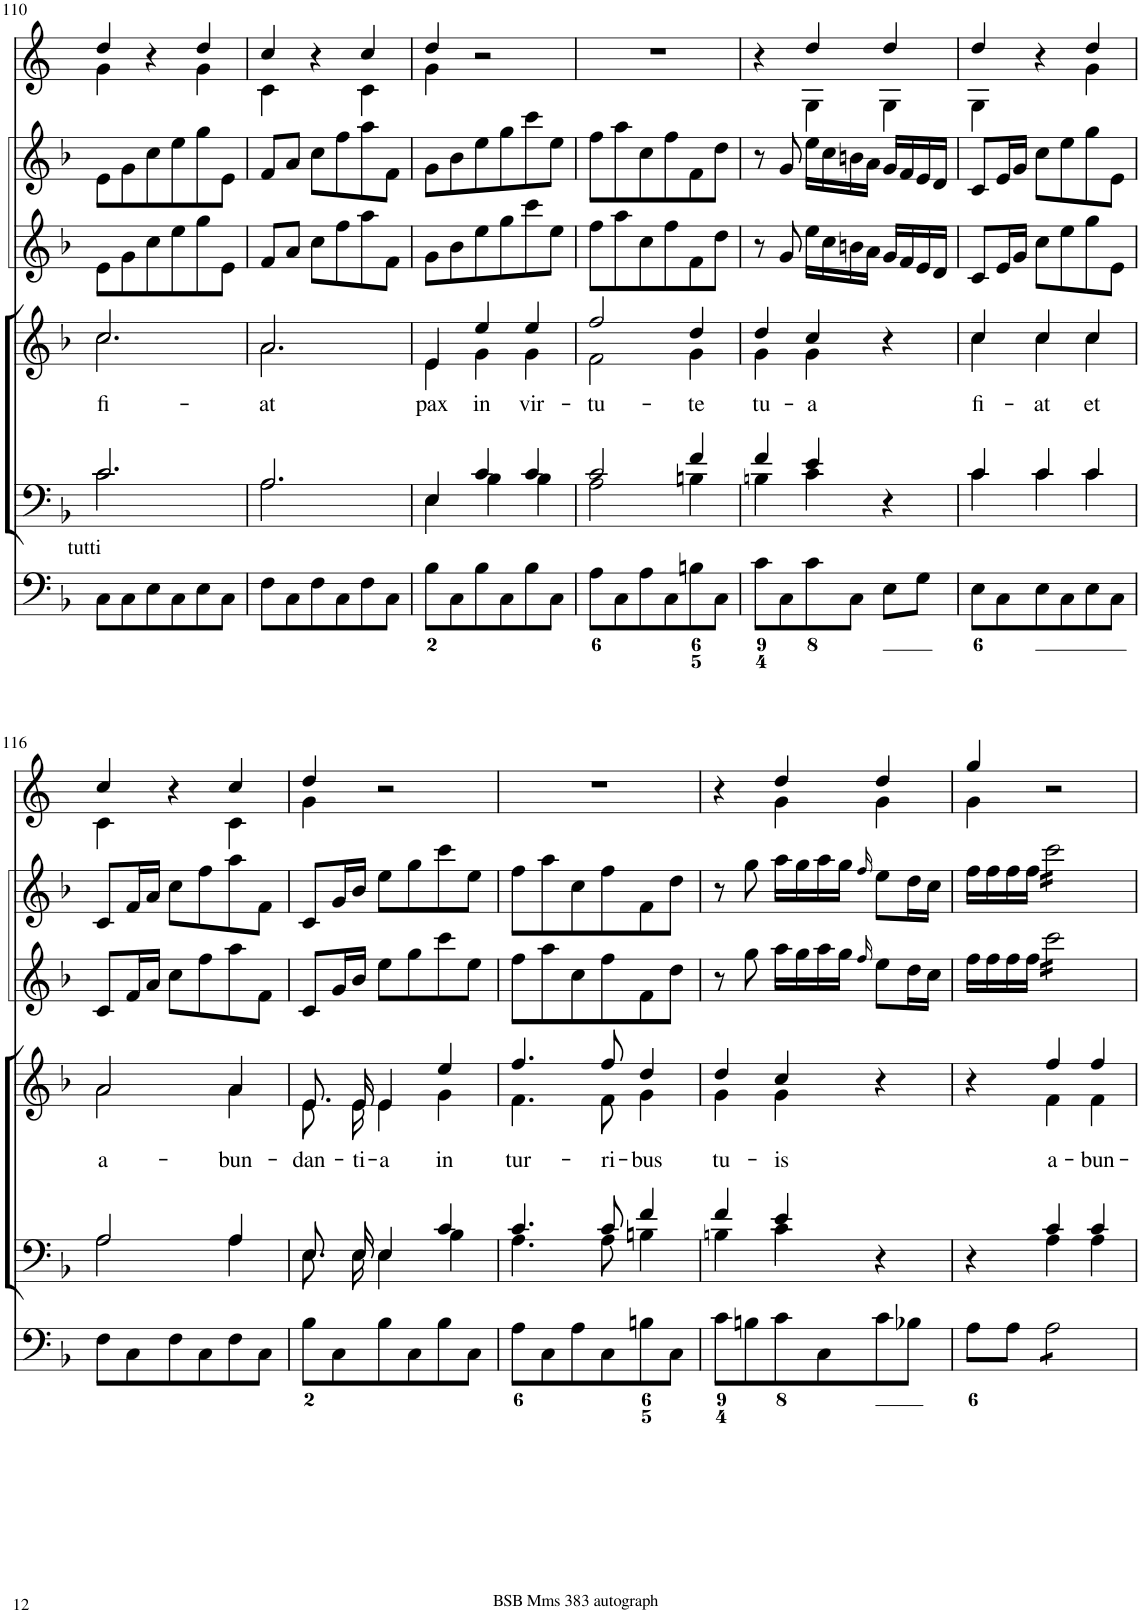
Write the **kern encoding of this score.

**kern	**kern	**kern	**text	**kern	**kern	**kern
*part6	*part5	*part4	*part4	*part3	*part2	*part1
*staff6	*staff5	*staff4	*staff4	*staff3	*staff2	*staff1
*I"Organ	*I"Voice	*I"Voice	*	*I"Violin	*I"Violini	*I"Corni in F
*	*	*	*	*I'Vln	*I'Vln	*
!!LO:PB:g=z
*clefF4	*clefF4	*clefG2	*	*clefG2	*clefG2	*clefG2
*	*	*	*	*	*	*Trd4c7
*k[b-]	*k[b-]	*k[b-]	*	*k[b-]	*k[b-]	*k[]
*M3/4	*M3/4	*M3/4	*	*M3/4	*M3/4	*M3/4
=110	=110	=110	=110	=110	=110	=110
*	*^	*	*	*	*	*
!LO:TX:a:t=tutti	!	!	!	!	!	!	!
!	!	!	!	!LO:LY:b	!	!	!
*	*	*	*^	*	*	*	*^
8C\L	2.c/	2.c\	2.cc/	2.cc\	fi-	8e\L	8e\L	4dd/	4g\
8C\	.	.	.	.	.	8g\	8g\	.	.
8E\	.	.	.	.	.	8cc\	8cc\	4r	4ryy
8C\	.	.	.	.	.	8ee\	8ee\	.	.
8E\	.	.	.	.	.	8gg\	8gg\	4dd/	4g\
8C\J	.	.	.	.	.	8e\J	8e\J	.	.
=111	=111	=111	=111	=111	=111	=111	=111	=111	=111
!	!	!	!	!	!LO:LY:b	!	!	!	!
8F\L	2.A/	2.A\	2.a/	2.a\	-at	8f/L	8f/L	4cc/	4c\
8C\	.	.	.	.	.	8a/J	8a/J	.	.
8F\	.	.	.	.	.	8cc\L	8cc\L	4r	4ryy
8C\	.	.	.	.	.	8ff\	8ff\	.	.
8F\	.	.	.	.	.	8aa\	8aa\	4cc/	4c\
8C\J	.	.	.	.	.	8f\J	8f\J	.	.
=112	=112	=112	=112	=112	=112	=112	=112	=112	=112
!	!	!	!	!	!LO:LY:b	!	!	!	!
8B-\L	4E/	4E\	4e/	4e\	pax	8g\L	8g\L	4dd/	4g\
8C\	.	.	.	.	.	8b-\	8b-\	.	.
!	!	!	!	!	!LO:LY:b	!	!	!	!
8B-\	4c/	4B-\	4ee/	4g\	in	8ee\	8ee\	2r	2ryy
8C\	.	.	.	.	.	8gg\	8gg\	.	.
!	!	!	!	!	!LO:LY:b	!	!	!	!
8B-\	4c/	4B-\	4ee/	4g\	vir-	8ccc\	8ccc\	.	.
8C\J	.	.	.	.	.	8ee\J	8ee\J	.	.
*	*	*	*	*	*	*	*	*v	*v
=113	=113	=113	=113	=113	=113	=113	=113	=113
!	!	!	!	!	!LO:LY:b	!	!	!
8A\L	2c/	2A\	2ff/	2f\	-tu-	8ff\L	8ff\L	2.r
8C\	.	.	.	.	.	8aa\	8aa\	.
8A\	.	.	.	.	.	8cc\	8cc\	.
8C\	.	.	.	.	.	8ff\	8ff\	.
!	!	!	!	!	!LO:LY:b	!	!	!
8Bn\	4f/	4Bn\	4dd/	4g\	-te	8f\	8f\	.
8C\J	.	.	.	.	.	8dd\J	8dd\J	.
=114	=114	=114	=114	=114	=114	=114	=114	=114
!	!	!	!	!	!LO:LY:b	!	!	!
*	*	*	*	*	*	*	*	*^
8c\L	4f/	4Bn\	4dd/	4g\	tu-	8r	8r	4r	4ryy
8C\	.	.	.	.	.	8g/	8g/	.	.
!	!	!	!	!	!LO:LY:b	!	!	!	!
8c\	4e/	4c\	4cc/	4g\	-a	16ee\LL	16ee\LL	4dd/	4G\
.	.	.	.	.	.	16cc\	16cc\	.	.
8C\J	.	.	.	.	.	16bn\	16bn\	.	.
.	.	.	.	.	.	16a\JJ	16a\JJ	.	.
8E\L	4r	4ryy	4r	4ryy	.	16g/LL	16g/LL	4dd/	4G\
.	.	.	.	.	.	16f/	16f/	.	.
8G\J	.	.	.	.	.	16e/	16e/	.	.
.	.	.	.	.	.	16d/JJ	16d/JJ	.	.
=115	=115	=115	=115	=115	=115	=115	=115	=115	=115
!	!	!	!	!	!LO:LY:b	!	!	!	!
8E\L	4c/	4c\	4cc/	4cc\	fi-	8c/L	8c/L	4dd/	4G\
8C\	.	.	.	.	.	16e/L	16e/L	.	.
.	.	.	.	.	.	16g/JJ	16g/JJ	.	.
!	!	!	!	!	!LO:LY:b	!	!	!	!
8E\	4c/	4c\	4cc/	4cc\	-at	8cc\L	8cc\L	4r	4ryy
8C\	.	.	.	.	.	8ee\	8ee\	.	.
!	!	!	!	!	!LO:LY:b	!	!	!	!
8E\	4c/	4c\	4cc/	4cc\	et	8gg\	8gg\	4dd/	4g\
8C\J	.	.	.	.	.	8e\J	8e\J	.	.
!!LO:LB:g=z	!!
=116	=116	=116	=116	=116	=116	=116	=116	=116	=116
!	!	!	!	!	!LO:LY:b	!	!	!	!
8F\L	2A/	2A\	2a/	2a\	a-	8c/L	8c/L	4cc/	4c\
8C\	.	.	.	.	.	16f/L	16f/L	.	.
.	.	.	.	.	.	16a/JJ	16a/JJ	.	.
8F\	.	.	.	.	.	8cc\L	8cc\L	4r	4ryy
8C\	.	.	.	.	.	8ff\	8ff\	.	.
!	!	!	!	!	!LO:LY:b	!	!	!	!
8F\	4A/	4A\	4a/	4a\	-bun-	8aa\	8aa\	4cc/	4c\
8C\J	.	.	.	.	.	8f\J	8f\J	.	.
=117	=117	=117	=117	=117	=117	=117	=117	=117	=117
!	!	!	!	!	!LO:LY:b	!	!	!	!
8B-\L	8.E/L	8.E\L	8.e/L	8.e\L	-dan-	8c/L	8c/L	4dd/	4g\
8C\	.	.	.	.	.	16g/L	16g/L	.	.
!	!	!	!	!	!LO:LY:b	!	!	!	!
.	16E/Jk	16E\Jk	16e/Jk	16e\Jk	-ti-	16b-/JJ	16b-/JJ	.	.
!	!	!	!	!	!LO:LY:b	!	!	!	!
8B-\	4E/	4E\	4e/	4e\	-a	8ee\L	8ee\L	2r	2ryy
8C\	.	.	.	.	.	8gg\	8gg\	.	.
!	!	!	!	!	!LO:LY:b	!	!	!	!
8B-\	4c/	4B-\	4ee/	4g\	in	8ccc\	8ccc\	.	.
8C\J	.	.	.	.	.	8ee\J	8ee\J	.	.
*	*	*	*	*	*	*	*	*v	*v
=118	=118	=118	=118	=118	=118	=118	=118	=118
!	!	!	!	!	!LO:LY:b	!	!	!
8A\L	4.c/	4.A\	4.ff/	4.f\	tur-	8ff\L	8ff\L	2.r
8C\	.	.	.	.	.	8aa\	8aa\	.
8A\	.	.	.	.	.	8cc\	8cc\	.
!	!	!	!	!	!LO:LY:b	!	!	!
8C\	8c/	8A\	8ff/	8f\	-ri-	8ff\	8ff\	.
!	!	!	!	!	!LO:LY:b	!	!	!
8Bn\	4f/	4Bn\	4dd/	4g\	-bus	8f\	8f\	.
8C\J	.	.	.	.	.	8dd\J	8dd\J	.
=119	=119	=119	=119	=119	=119	=119	=119	=119
!	!	!	!	!	!LO:LY:b	!	!	!
*	*	*	*	*	*	*	*	*^
8c\L	4f/	4Bn\	4dd/	4g\	tu-	8r	8r	4r	4ryy
8Bn\	.	.	.	.	.	8gg\	8gg\	.	.
!	!	!	!	!	!LO:LY:b	!	!	!	!
8c\	4e/	4c\	4cc/	4g\	-is	16aa\LL	16aa\LL	4dd/	4g\
.	.	.	.	.	.	16gg\	16gg\	.	.
8C\	.	.	.	.	.	16aa\	16aa\	.	.
.	.	.	.	.	.	16gg\JJ	16gg\JJ	.	.
.	.	.	.	.	.	16qff/	16qff/	.	.
8c\	4r	4ryy	4r	4ryy	.	8ee\L	8ee\L	4dd/	4g\
8B-X\J	.	.	.	.	.	16dd\L	16dd\L	.	.
.	.	.	.	.	.	16cc\JJ	16cc\JJ	.	.
=120	=120	=120	=120	=120	=120	=120	=120	=120	=120
8A\L	4r	4ryy	4r	4ryy	.	16ff\LL	16ff\LL	4gg/	4g\
.	.	.	.	.	.	16ff\	16ff\	.	.
8A\J	.	.	.	.	.	16ff\	16ff\	.	.
.	.	.	.	.	.	16ff\JJ	16ff\JJ	.	.
!	!	!	!	!	!LO:LY:b	!	!	!	!
*tremolo	*	*	*	*	*	*	*	*	*
*	*	*	*	*	*	*tremolo	*	*	*
*	*	*	*	*	*	*	*tremolo	*	*
8A\L	4c/	4A\	4ff/	4f\	a-	16ccc\LL	16ccc\LL	2r	2ryy
.	.	.	.	.	.	16ccc\	16ccc\	.	.
8A\	.	.	.	.	.	16ccc\	16ccc\	.	.
.	.	.	.	.	.	16ccc\	16ccc\	.	.
!	!	!	!	!	!LO:LY:b	!	!	!	!
8A\	4c/	4A\	4ff/	4f\	-bun-	16ccc\	16ccc\	.	.
.	.	.	.	.	.	16ccc\	16ccc\	.	.
8A\J	.	.	.	.	.	16ccc\	16ccc\	.	.
*Xtremolo	*	*	*	*	*	*	*	*	*
.	.	.	.	.	.	16ccc\JJ	16ccc\JJ	.	.
*	*	*	*	*	*	*	*Xtremolo	*	*
*	*	*	*	*	*	*Xtremolo	*	*	*
*	*v	*v	*	*	*	*	*	*v	*v
*	*	*v	*v	*	*	*	*
=	=	=	=	=	=	=
*-	*-	*-	*-	*-	*-	*-
